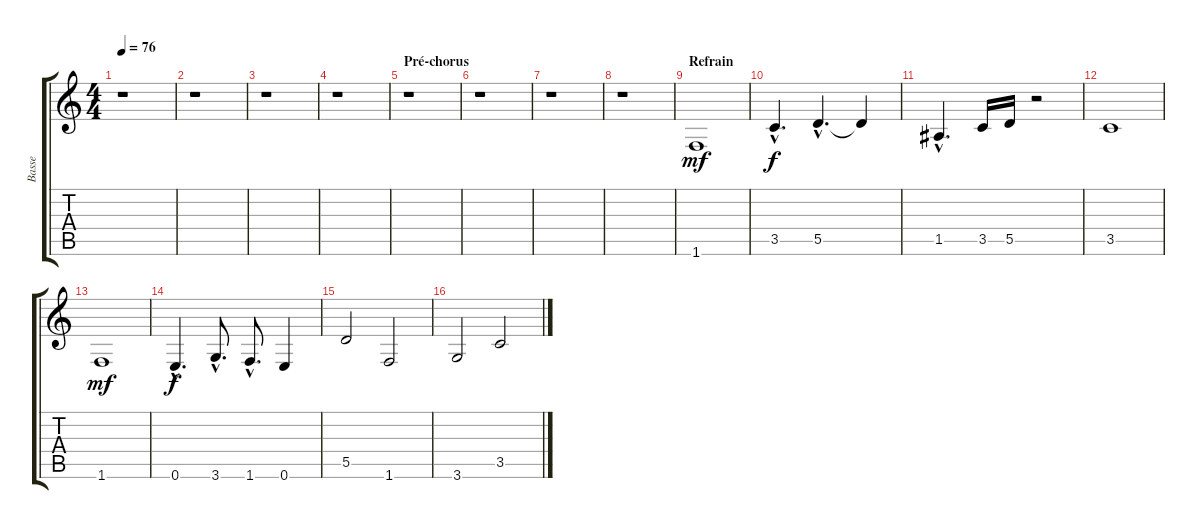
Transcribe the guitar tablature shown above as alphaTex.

\track ("Basse" "Basse") {instrument electricbassfinger}
\staff {score tabs}
\tuning (E4 B3 G3 D3 A2 E2) {hide}
\ts (4 4)
\tempo 76
\clef g2
\ks c
r.1{dy mp} |
r.1 |
r.1 |
r.1 |
\section ("" "Pré-chorus")
r.1 |
r.1 |
r.1 |
r.1 |
\section ("" "Refrain")
1.6.1{dy mf} |
3.5{hac}.4{d dy f} 5.5{hac}.4{d} 5.5{t}.4 |
1.5{hac}.4{d} 3.5.16 5.5.16 r.2 |
3.5.1 |
1.6.1{dy mf} |
0.6{hac}.4{d dy f} 3.6{hac}.8{d} 1.6{hac}.8{d} 0.6.4 |
5.5.2 1.6.2 |
3.6.2 3.5.2
